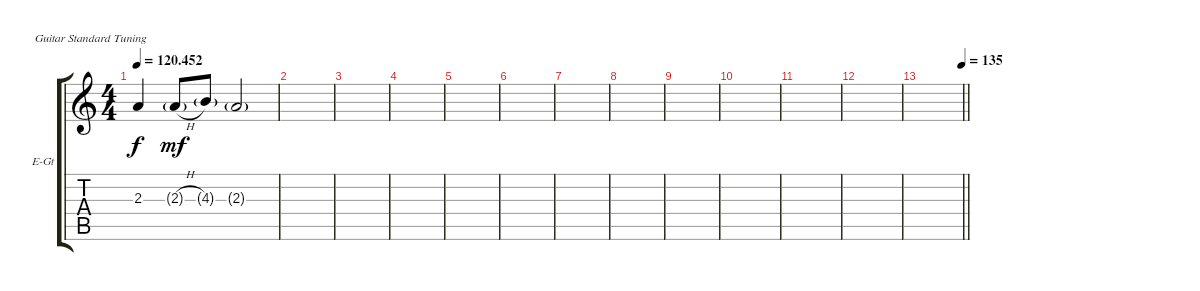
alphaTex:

\bracketExtendMode groupsimilarinstruments
\firstSystemTrackNameOrientation horizontal
\otherSystemsTrackNameOrientation horizontal
\track ("Electric guitar 1" "E-Gt") {instrument overdrivenguitar}
\staff {score tabs}
\tuning (E4 B3 G3 D3 A2 E2)
\ts (4 4)
\tempo
120.452
\accidentals auto
\clef g2
\ottava regular
\simile none
\scale
0.333333
\ks c
2.3.4{dy f} 2.3{h g}.8{dy mf} 4.3{g}.8 2.3{g}.2 |
\scale
0.333333 |
\scale
0.333333 |
\scale
0.333333 |
\scale
0.333333 |
\scale
0.333333 |
\scale
0.333333 |
\scale
0.333333 |
\scale
0.333333 |
\scale
0.333333 |
\scale
0.333333 |
\scale
0.333333 |
\tempo (135 1)
\scale
0.333333
\barLineRight lightlight
|
\scale
0.333333 |
\scale
0.333333 |
\scale
0.333333
